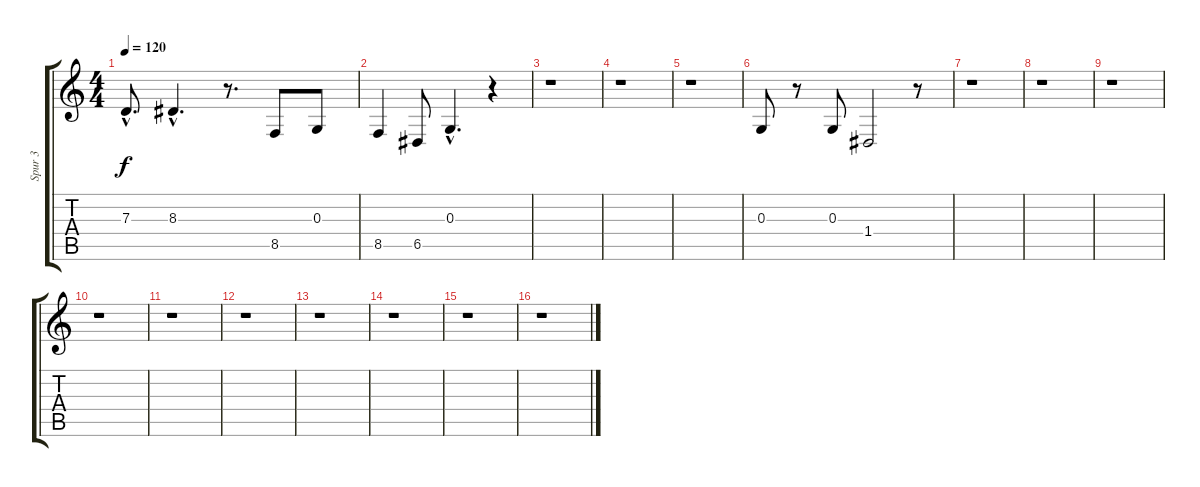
\track ("Spur 3" "Spur 3") {instrument tenorsax}
\staff {score tabs}
\tuning (E4 B3 G3 D3 A2 E2) {hide}
\ts (4 4)
\tempo 120
\clef g2
\ks c
7.3{hac t}.8{d dy f} 8.3{hac}.4{d} r.8{d} 8.5.8 0.3.8 |
8.5.4 6.5.8 0.3{hac}.4{d} r.4 |
r.1 |
r.1 |
r.1 |
0.3.8{volume 11} r.8 0.3.8 1.4.2 r.8 |
r.1 |
r.1 |
r.1 |
r.1 |
r.1 |
r.1 |
r.1 |
r.1 |
r.1 |
r.1
